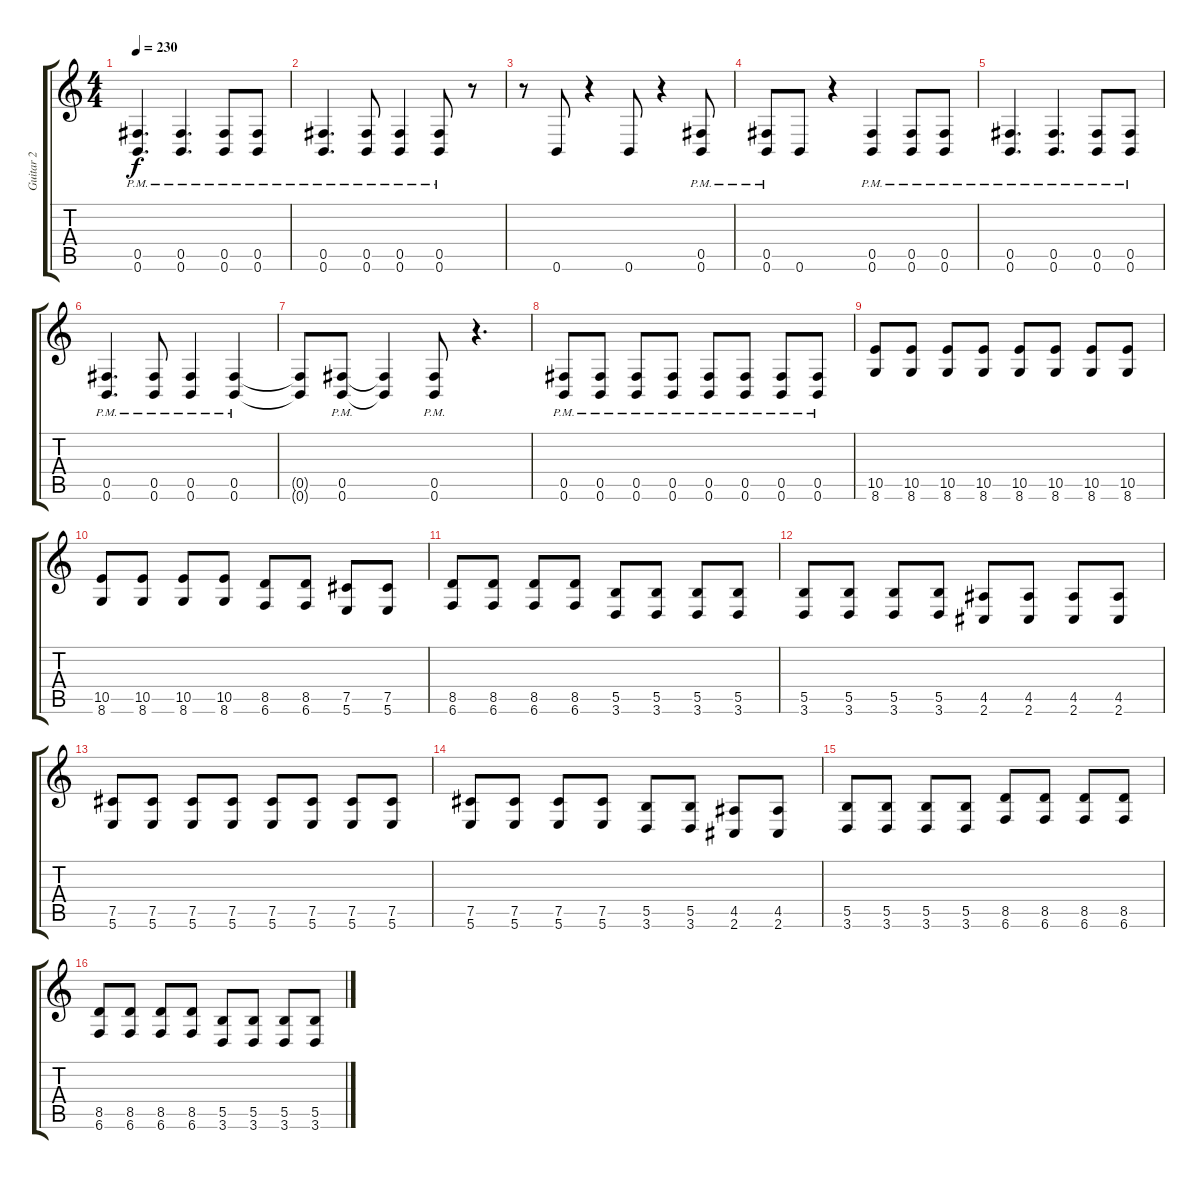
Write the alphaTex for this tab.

\track ("Guitar 2" "Guitar 2") {instrument distortionguitar}
\staff {score tabs}
\tuning (Db4 Ab3 E3 B2 Gb2 B1) {hide}
\ts (4 4)
\tempo 230
\clef g2
\ks c
(0.5{pm} 0.6{pm}).4{d dy f} (0.5{pm} 0.6{pm}).4{d} (0.5{pm} 0.6{pm}).8 (0.5{pm} 0.6{pm}).8 |
(0.5{pm} 0.6{pm}).4{d} (0.5{pm} 0.6{pm}).8 (0.5{pm} 0.6{pm}).4 (0.5{pm} 0.6{pm}).8 r.8 |
r.8 0.6.8 r.4 0.6.8 r.4 (0.5{pm} 0.6{pm}).8 |
(0.5{pm} 0.6{pm}).8 0.6.8 r.4 (0.5{pm} 0.6{pm}).4 (0.5{pm} 0.6{pm}).8 (0.5{pm} 0.6{pm}).8 |
(0.5{pm} 0.6{pm}).4{d} (0.5{pm} 0.6{pm}).4{d} (0.5{pm} 0.6{pm}).8 (0.5{pm} 0.6{pm}).8 |
(0.5{pm} 0.6{pm}).4{d} (0.5{pm} 0.6{pm}).8 (0.5{pm} 0.6{pm}).4 (0.5{pm} 0.6{pm}).4 |
(0.5{t} 0.6{t}).8 (0.5{pm} 0.6{pm}).8 (0.5{t} 0.6{t}).4 (0.5{pm} 0.6{pm}).8 r.4{d} |
(0.5{pm} 0.6{pm}).8 (0.5{pm} 0.6{pm}).8 (0.5{pm} 0.6{pm}).8 (0.5{pm} 0.6{pm}).8 (0.5{pm} 0.6{pm}).8 (0.5{pm} 0.6{pm}).8 (0.5{pm} 0.6{pm}).8 (0.5{pm} 0.6{pm}).8 |
(10.5 8.6).8 (10.5 8.6).8 (10.5 8.6).8 (10.5 8.6).8 (10.5 8.6).8 (10.5 8.6).8 (10.5 8.6).8 (10.5 8.6).8 |
(10.5 8.6).8 (10.5 8.6).8 (10.5 8.6).8 (10.5 8.6).8 (8.5 6.6).8 (8.5 6.6).8 (7.5 5.6).8 (7.5 5.6).8 |
(8.5 6.6).8 (8.5 6.6).8 (8.5 6.6).8 (8.5 6.6).8 (5.5 3.6).8 (5.5 3.6).8 (5.5 3.6).8 (5.5 3.6).8 |
(5.5 3.6).8 (5.5 3.6).8 (5.5 3.6).8 (5.5 3.6).8 (4.5 2.6).8 (4.5 2.6).8 (4.5 2.6).8 (4.5 2.6).8 |
(7.5 5.6).8 (7.5 5.6).8 (7.5 5.6).8 (7.5 5.6).8 (7.5 5.6).8 (7.5 5.6).8 (7.5 5.6).8 (7.5 5.6).8 |
(7.5 5.6).8 (7.5 5.6).8 (7.5 5.6).8 (7.5 5.6).8 (5.5 3.6).8 (5.5 3.6).8 (4.5 2.6).8 (4.5 2.6).8 |
(5.5 3.6).8 (5.5 3.6).8 (5.5 3.6).8 (5.5 3.6).8 (8.5 6.6).8 (8.5 6.6).8 (8.5 6.6).8 (8.5 6.6).8 |
(8.5 6.6).8 (8.5 6.6).8 (8.5 6.6).8 (8.5 6.6).8 (5.5 3.6).8 (5.5 3.6).8 (5.5 3.6).8 (5.5 3.6).8
